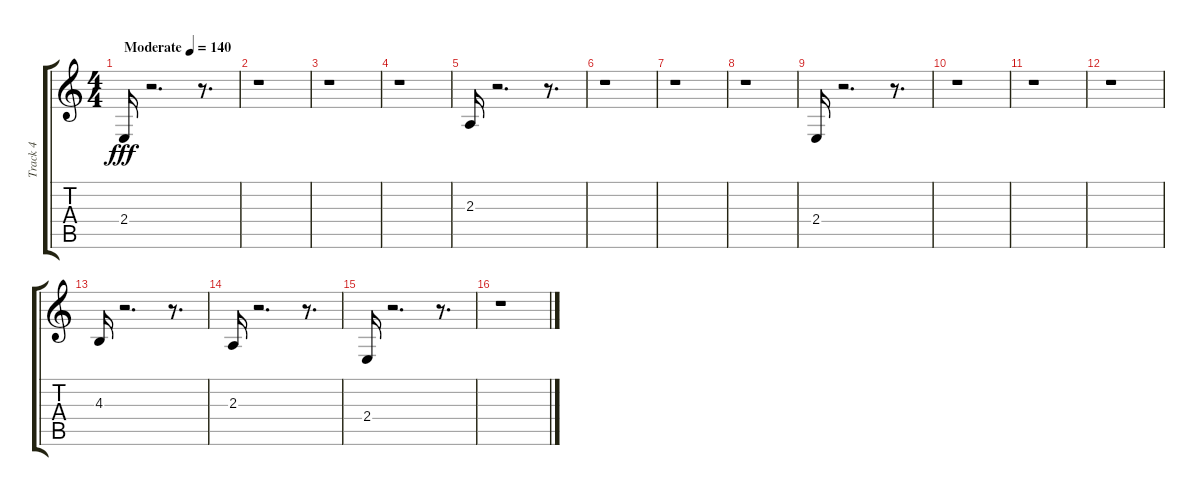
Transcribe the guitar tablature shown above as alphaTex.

\track ("Track 4" "Track 4") {instrument tubularbells}
\staff {score tabs}
\tuning (E4 B3 G3 D3 A2 E2) {hide}
\ts (4 4)
\tempo (140 "Moderate")
\clef g2
\ks c
2.4.16{dy fff instrument tubularbells} r.2{d} r.8{d} |
r.1 |
r.1 |
r.1 |
2.3.16 r.2{d} r.8{d} |
r.1 |
r.1 |
r.1 |
2.4.16 r.2{d} r.8{d} |
r.1 |
r.1 |
r.1 |
4.3.16 r.2{d} r.8{d} |
2.3.16 r.2{d} r.8{d} |
2.4.16 r.2{d} r.8{d} |
r.1
